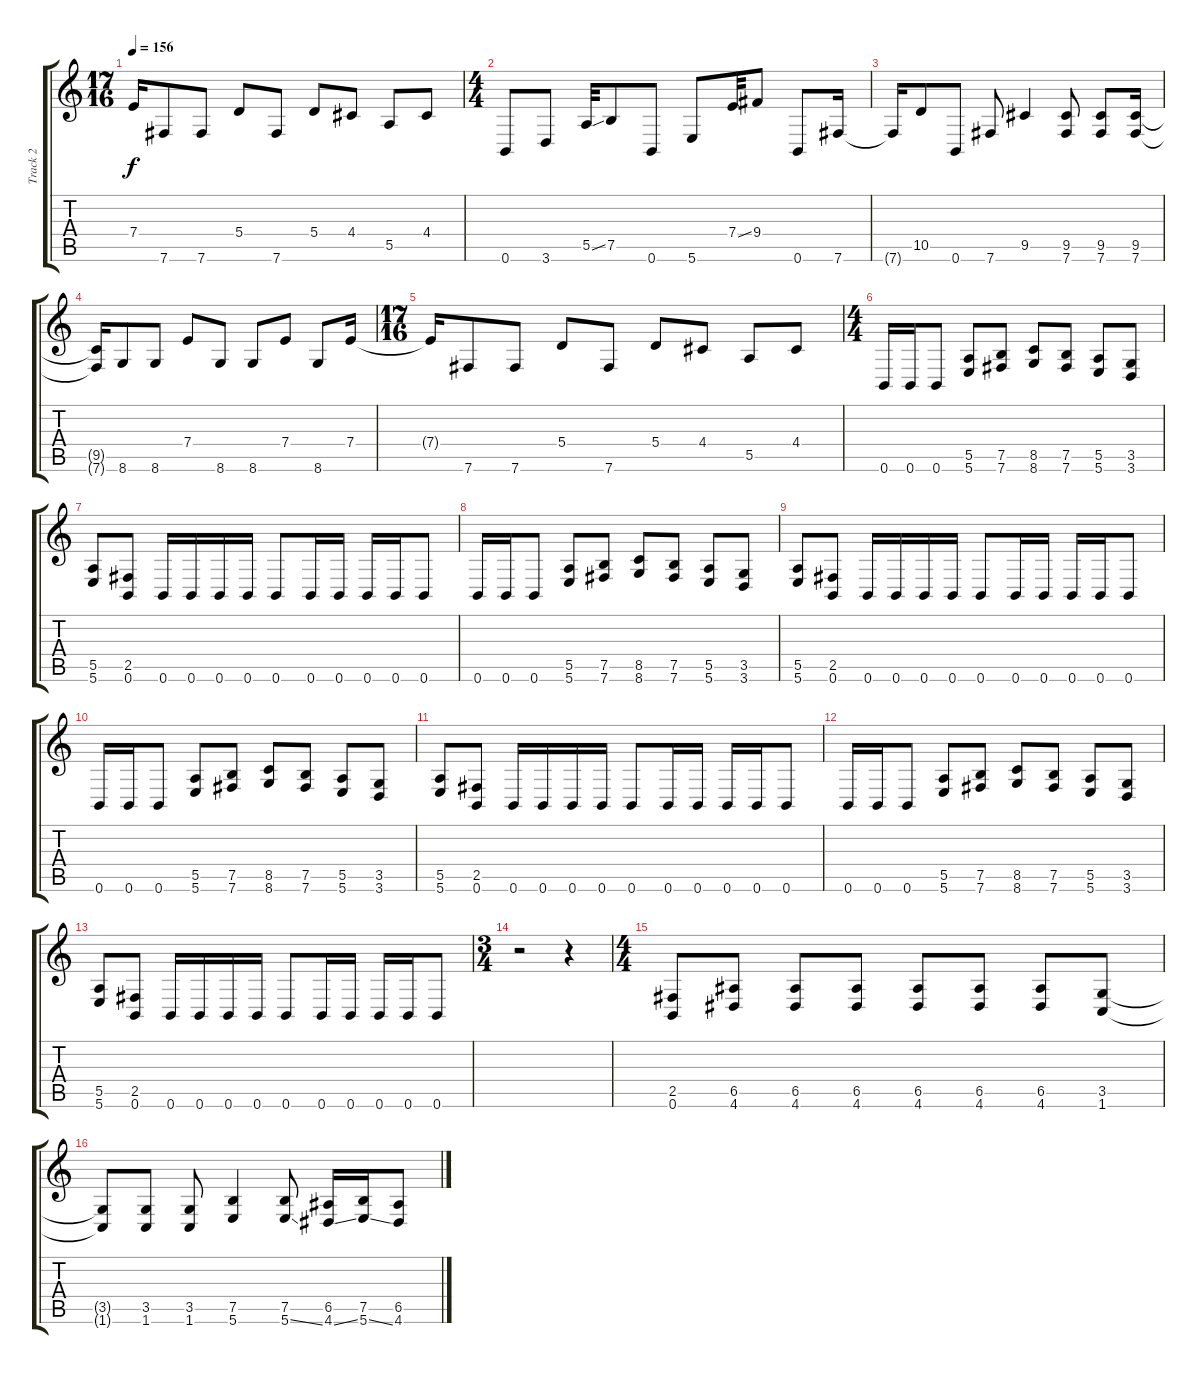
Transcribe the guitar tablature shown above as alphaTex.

\track ("Track 2" "Track 2") {instrument distortionguitar}
\staff {score tabs}
\tuning (B3 Gb3 D3 A2 E2 B1) {hide}
\ts (17 16)
\tempo 156
\clef g2
\ks c
7.4{t}.16{dy f} 7.6.8 7.6.8 5.4.8 7.6.8 5.4.8 4.4.8 5.5.8 4.4.8 |
\ts (4 4)
0.6.8 3.6.8 5.5{ss}.32 7.5.8 0.6.8 5.6.8 7.4{ss}.32 9.4.8 0.6.8 7.6.16 |
7.6{t}.16 10.5.8 0.6.8 7.6.8 9.5.4 (9.5 7.6).8 (9.5 7.6).8 (9.5 7.6).16 |
(9.5{t} 7.6{t}).16 8.6.8 8.6.8 7.4.8 8.6.8 8.6.8 7.4.8 8.6.8 7.4.16 |
\ts (17 16)
7.4{t}.16 7.6.8 7.6.8 5.4.8 7.6.8 5.4.8 4.4.8 5.5.8 4.4.8 |
\ts (4 4)
0.6.16 0.6.16 0.6.8 (5.5 5.6).8 (7.5 7.6).8 (8.5 8.6).8 (7.5 7.6).8 (5.5 5.6).8 (3.5 3.6).8 |
(5.5 5.6).8 (2.5 0.6).8 0.6.16 0.6.16 0.6.16 0.6.16 0.6.8 0.6.16 0.6.16 0.6.16 0.6.16 0.6.8 |
0.6.16 0.6.16 0.6.8 (5.5 5.6).8 (7.5 7.6).8 (8.5 8.6).8 (7.5 7.6).8 (5.5 5.6).8 (3.5 3.6).8 |
(5.5 5.6).8 (2.5 0.6).8 0.6.16 0.6.16 0.6.16 0.6.16 0.6.8 0.6.16 0.6.16 0.6.16 0.6.16 0.6.8 |
0.6.16 0.6.16 0.6.8 (5.5 5.6).8 (7.5 7.6).8 (8.5 8.6).8 (7.5 7.6).8 (5.5 5.6).8 (3.5 3.6).8 |
(5.5 5.6).8 (2.5 0.6).8 0.6.16 0.6.16 0.6.16 0.6.16 0.6.8 0.6.16 0.6.16 0.6.16 0.6.16 0.6.8 |
0.6.16 0.6.16 0.6.8 (5.5 5.6).8 (7.5 7.6).8 (8.5 8.6).8 (7.5 7.6).8 (5.5 5.6).8 (3.5 3.6).8 |
(5.5 5.6).8 (2.5 0.6).8 0.6.16 0.6.16 0.6.16 0.6.16 0.6.8 0.6.16 0.6.16 0.6.16 0.6.16 0.6.8 |
\ts (3 4)
r.2 r.4 |
\ts (4 4)
(2.5 0.6).8 (6.5 4.6).8 (6.5 4.6).8 (6.5 4.6).8 (6.5 4.6).8 (6.5 4.6).8 (6.5 4.6).8 (3.5 1.6).8 |
(3.5{t} 1.6{t}).8 (3.5 1.6).8 (3.5 1.6).8 (7.5 5.6).4 (7.5 5.6{ss}).8 (6.5 4.6{ss}).16 (7.5 5.6{ss}).16 (6.5 4.6).8
